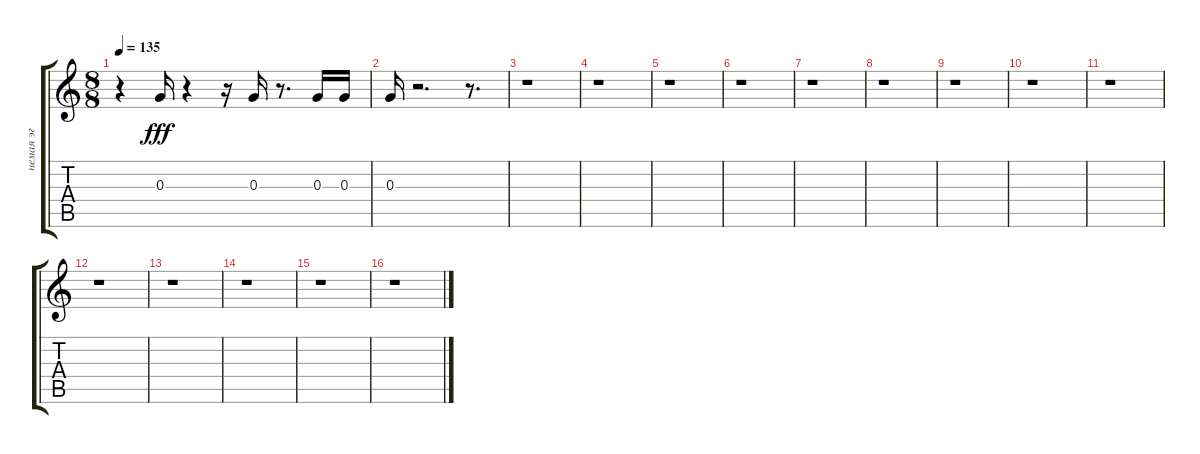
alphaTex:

\track ("немая эг" "немая эг") {instrument electricguitarclean}
\staff {score tabs}
\tuning (E4 B3 G3 D3 A2 E2) {hide}
\ts (8 8)
\tempo 135
\clef g2
\ks c
r.4{dy fff} 0.3.16 r.4 r.16 0.3.16 r.8{d} 0.3.16 0.3.16 |
0.3.16 r.2{d} r.8{d} |
r.1 |
r.1 |
r.1 |
r.1 |
r.1 |
r.1 |
r.1 |
r.1 |
r.1 |
r.1 |
r.1 |
r.1 |
r.1 |
r.1
